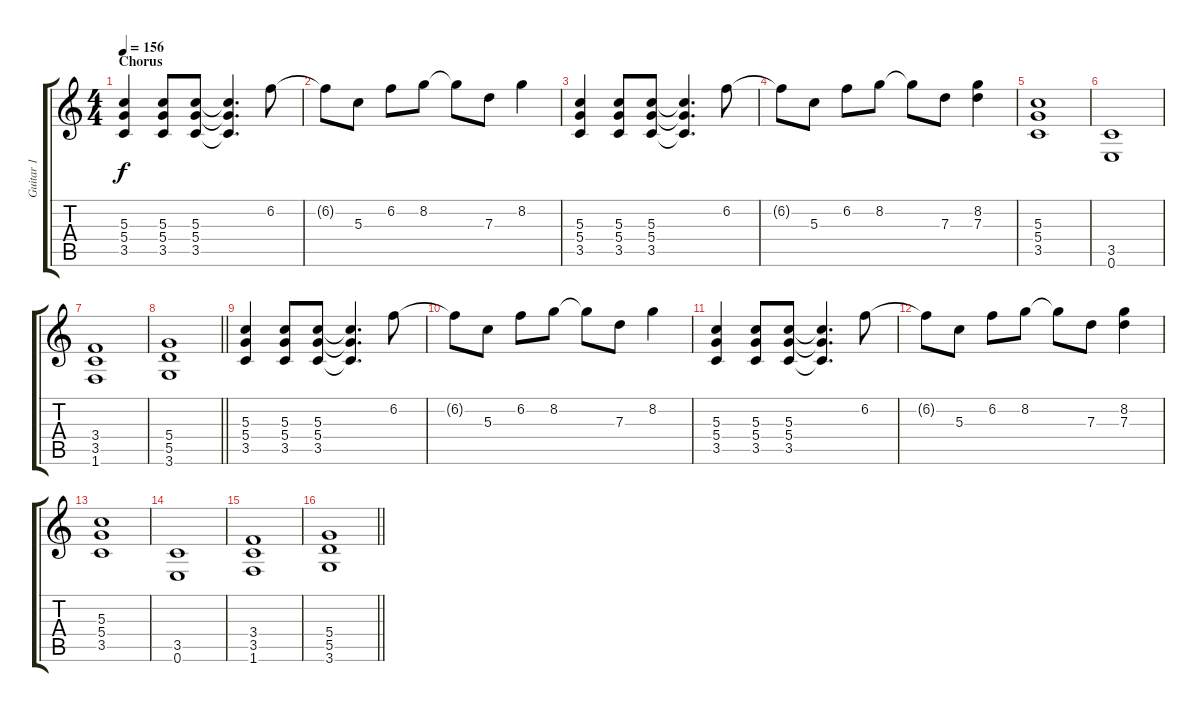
\track ("Guitar 1" "Guitar 1") {instrument distortionguitar}
\staff {score tabs}
\tuning (E4 B3 G3 D3 A2 E2) {hide}
\ts (4 4)
\section ("" "Chorus")
\tempo 156
\clef g2
\ks c
(5.3 5.4 3.5).4{dy f} (5.3 5.4 3.5).8 (5.3 5.4 3.5).8 (5.3{t} 5.4{t} 3.5{t}).4{d} 6.2.8 |
6.2{t}.8 5.3.8 6.2.8 8.2.8 8.2{t}.8 7.3.8 8.2.4 |
(5.3 5.4 3.5).4 (5.3 5.4 3.5).8 (5.3 5.4 3.5).8 (5.3{t} 5.4{t} 3.5{t}).4{d} 6.2.8 |
6.2{t}.8 5.3.8 6.2.8 8.2.8 8.2{t}.8 7.3.8 (8.2 7.3).4 |
(5.3 5.4 3.5).1 |
(3.5 0.6).1 |
(3.4 3.5 1.6).1 |
\barLineRight lightlight
(5.4 5.5 3.6).1 |
(5.3 5.4 3.5).4 (5.3 5.4 3.5).8 (5.3 5.4 3.5).8 (5.3{t} 5.4{t} 3.5{t}).4{d} 6.2.8 |
6.2{t}.8 5.3.8 6.2.8 8.2.8 8.2{t}.8 7.3.8 8.2.4 |
(5.3 5.4 3.5).4 (5.3 5.4 3.5).8 (5.3 5.4 3.5).8 (5.3{t} 5.4{t} 3.5{t}).4{d} 6.2.8 |
6.2{t}.8 5.3.8 6.2.8 8.2.8 8.2{t}.8 7.3.8 (8.2 7.3).4 |
(5.3 5.4 3.5).1 |
(3.5 0.6).1 |
(3.4 3.5 1.6).1 |
\barLineRight lightlight
(5.4 5.5 3.6).1
